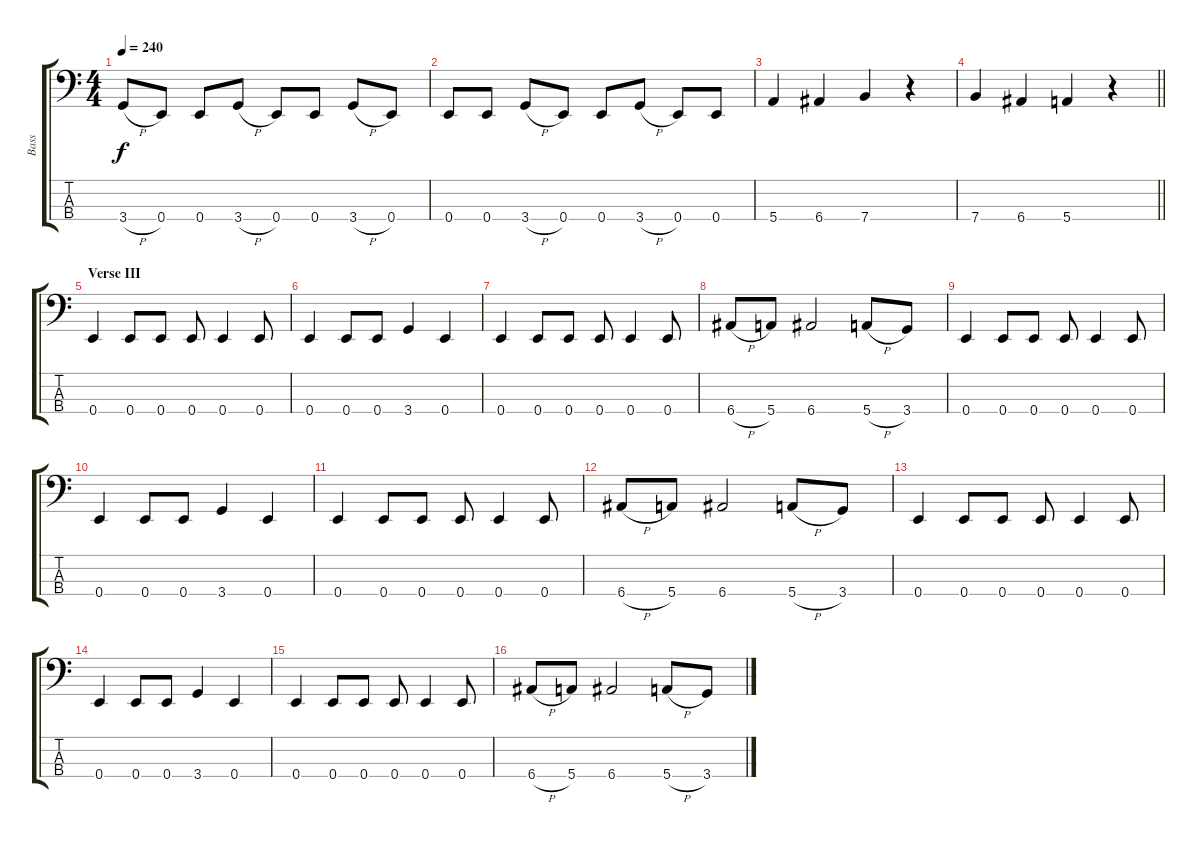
\track ("Bass" "Bass") {instrument electricbassfinger}
\staff {score tabs}
\tuning (G2 D2 A1 E1) {hide}
\ts (4 4)
\tempo 240
\clef f4
\ks c
3.4{h}.8{dy f} 0.4.8 0.4.8 3.4{h}.8 0.4.8 0.4.8 3.4{h}.8 0.4.8 |
0.4.8 0.4.8 3.4{h}.8 0.4.8 0.4.8 3.4{h}.8 0.4.8 0.4.8 |
5.4.4 6.4.4 7.4.4 r.4 |
\barLineRight lightlight
7.4.4 6.4.4 5.4.4 r.4 |
\section ("" "Verse III")
0.4.4 0.4.8 0.4.8 0.4.8 0.4.4 0.4.8 |
0.4.4 0.4.8 0.4.8 3.4.4 0.4.4 |
0.4.4 0.4.8 0.4.8 0.4.8 0.4.4 0.4.8 |
6.4{h}.8 5.4.8 6.4.2 5.4{h}.8 3.4.8 |
0.4.4 0.4.8 0.4.8 0.4.8 0.4.4 0.4.8 |
0.4.4 0.4.8 0.4.8 3.4.4 0.4.4 |
0.4.4 0.4.8 0.4.8 0.4.8 0.4.4 0.4.8 |
6.4{h}.8 5.4.8 6.4.2 5.4{h}.8 3.4.8 |
0.4.4 0.4.8 0.4.8 0.4.8 0.4.4 0.4.8 |
0.4.4 0.4.8 0.4.8 3.4.4 0.4.4 |
0.4.4 0.4.8 0.4.8 0.4.8 0.4.4 0.4.8 |
6.4{h}.8 5.4.8 6.4.2 5.4{h}.8 3.4.8
